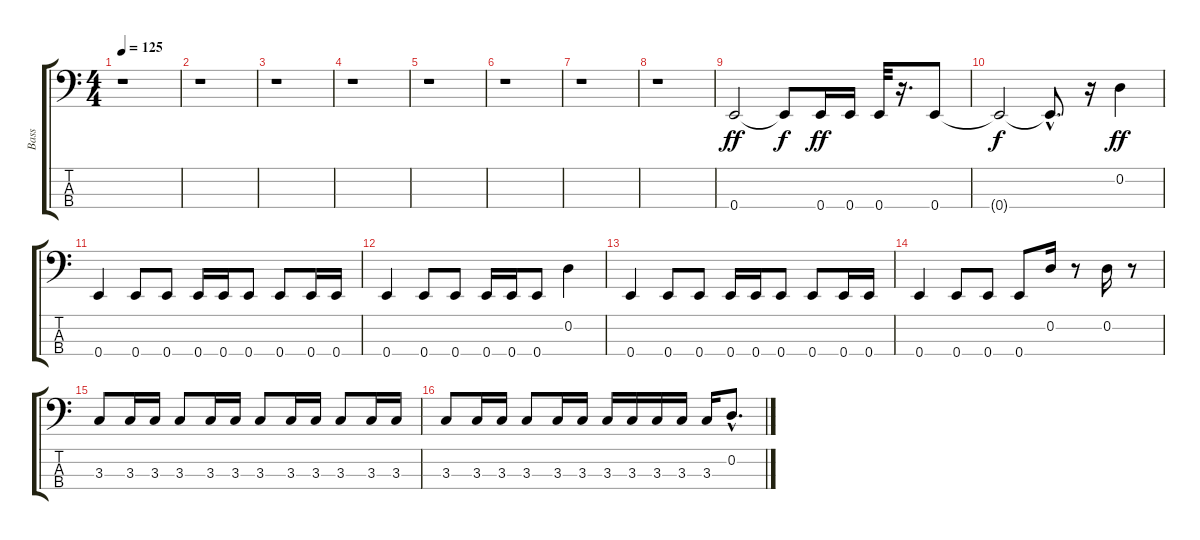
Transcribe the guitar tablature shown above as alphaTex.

\track ("Bass" "Bass") {instrument electricbassfinger}
\staff {score tabs}
\tuning (G2 D2 A1 E1) {hide}
\ts (4 4)
\tempo 125
\clef f4
\ks c
r.1{dy ff} |
r.1 |
r.1 |
r.1 |
r.1 |
r.1 |
r.1 |
r.1 |
0.4.2 0.4{t}.8{dy f} 0.4.16{dy ff} 0.4.16 0.4.32 r.16{d} 0.4.8 |
0.4{t}.2{dy f} 0.4{hac t}.8{d} r.16 0.2.4{dy ff} |
0.4.4 0.4.8 0.4.8 0.4.16 0.4.16 0.4.8 0.4.8 0.4.16 0.4.16 |
0.4.4 0.4.8 0.4.8 0.4.16 0.4.16 0.4.8 0.2.4 |
0.4.4 0.4.8 0.4.8 0.4.16 0.4.16 0.4.8 0.4.8 0.4.16 0.4.16 |
0.4.4 0.4.8 0.4.8 0.4.8 0.2.16 r.8 0.2.16 r.8 |
3.3.8 3.3.16 3.3.16 3.3.8 3.3.16 3.3.16 3.3.8 3.3.16 3.3.16 3.3.8 3.3.16 3.3.16 |
3.3.8 3.3.16 3.3.16 3.3.8 3.3.16 3.3.16 3.3.16 3.3.16 3.3.16 3.3.16 3.3.16 0.2{hac}.8{d}
